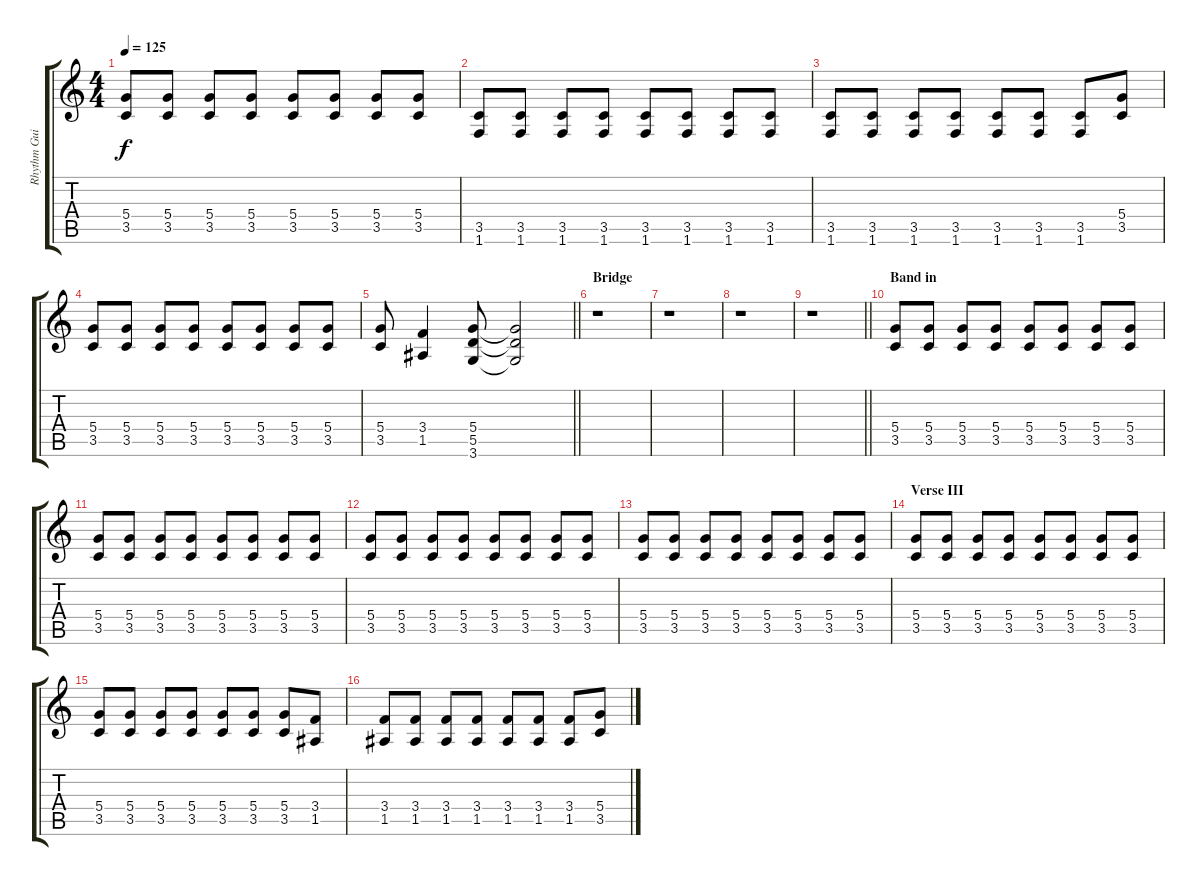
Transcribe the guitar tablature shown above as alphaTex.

\track ("Rhythm Guitar" "Rhythm Gui") {instrument electricguitarclean}
\staff {score tabs}
\tuning (E4 B3 G3 D3 A2 E2) {hide}
\ts (4 4)
\tempo 125
\clef g2
\ks c
(5.4 3.5).8{dy f} (5.4 3.5).8 (5.4 3.5).8 (5.4 3.5).8 (5.4 3.5).8 (5.4 3.5).8 (5.4 3.5).8 (5.4 3.5).8 |
(3.5 1.6).8 (3.5 1.6).8 (3.5 1.6).8 (3.5 1.6).8 (3.5 1.6).8 (3.5 1.6).8 (3.5 1.6).8 (3.5 1.6).8 |
(3.5 1.6).8 (3.5 1.6).8 (3.5 1.6).8 (3.5 1.6).8 (3.5 1.6).8 (3.5 1.6).8 (3.5 1.6).8 (5.4 3.5).8 |
(5.4 3.5).8 (5.4 3.5).8 (5.4 3.5).8 (5.4 3.5).8 (5.4 3.5).8 (5.4 3.5).8 (5.4 3.5).8 (5.4 3.5).8 |
\barLineRight lightlight
(5.4 3.5).8 (3.4 1.5).4 (5.4 5.5 3.6).8 (5.4{t} 5.5{t} 3.6{t}).2 |
\section ("" "Bridge")
r.1 |
r.1 |
r.1 |
\barLineRight lightlight
r.1 |
\section ("" "Band in")
(5.4 3.5).8 (5.4 3.5).8 (5.4 3.5).8 (5.4 3.5).8 (5.4 3.5).8 (5.4 3.5).8 (5.4 3.5).8 (5.4 3.5).8 |
(5.4 3.5).8 (5.4 3.5).8 (5.4 3.5).8 (5.4 3.5).8 (5.4 3.5).8 (5.4 3.5).8 (5.4 3.5).8 (5.4 3.5).8 |
(5.4 3.5).8 (5.4 3.5).8 (5.4 3.5).8 (5.4 3.5).8 (5.4 3.5).8 (5.4 3.5).8 (5.4 3.5).8 (5.4 3.5).8 |
(5.4 3.5).8 (5.4 3.5).8 (5.4 3.5).8 (5.4 3.5).8 (5.4 3.5).8 (5.4 3.5).8 (5.4 3.5).8 (5.4 3.5).8 |
\section ("" "Verse III")
(5.4 3.5).8 (5.4 3.5).8 (5.4 3.5).8 (5.4 3.5).8 (5.4 3.5).8 (5.4 3.5).8 (5.4 3.5).8 (5.4 3.5).8 |
(5.4 3.5).8 (5.4 3.5).8 (5.4 3.5).8 (5.4 3.5).8 (5.4 3.5).8 (5.4 3.5).8 (5.4 3.5).8 (3.4 1.5).8 |
(3.4 1.5).8 (3.4 1.5).8 (3.4 1.5).8 (3.4 1.5).8 (3.4 1.5).8 (3.4 1.5).8 (3.4 1.5).8 (5.4 3.5).8
